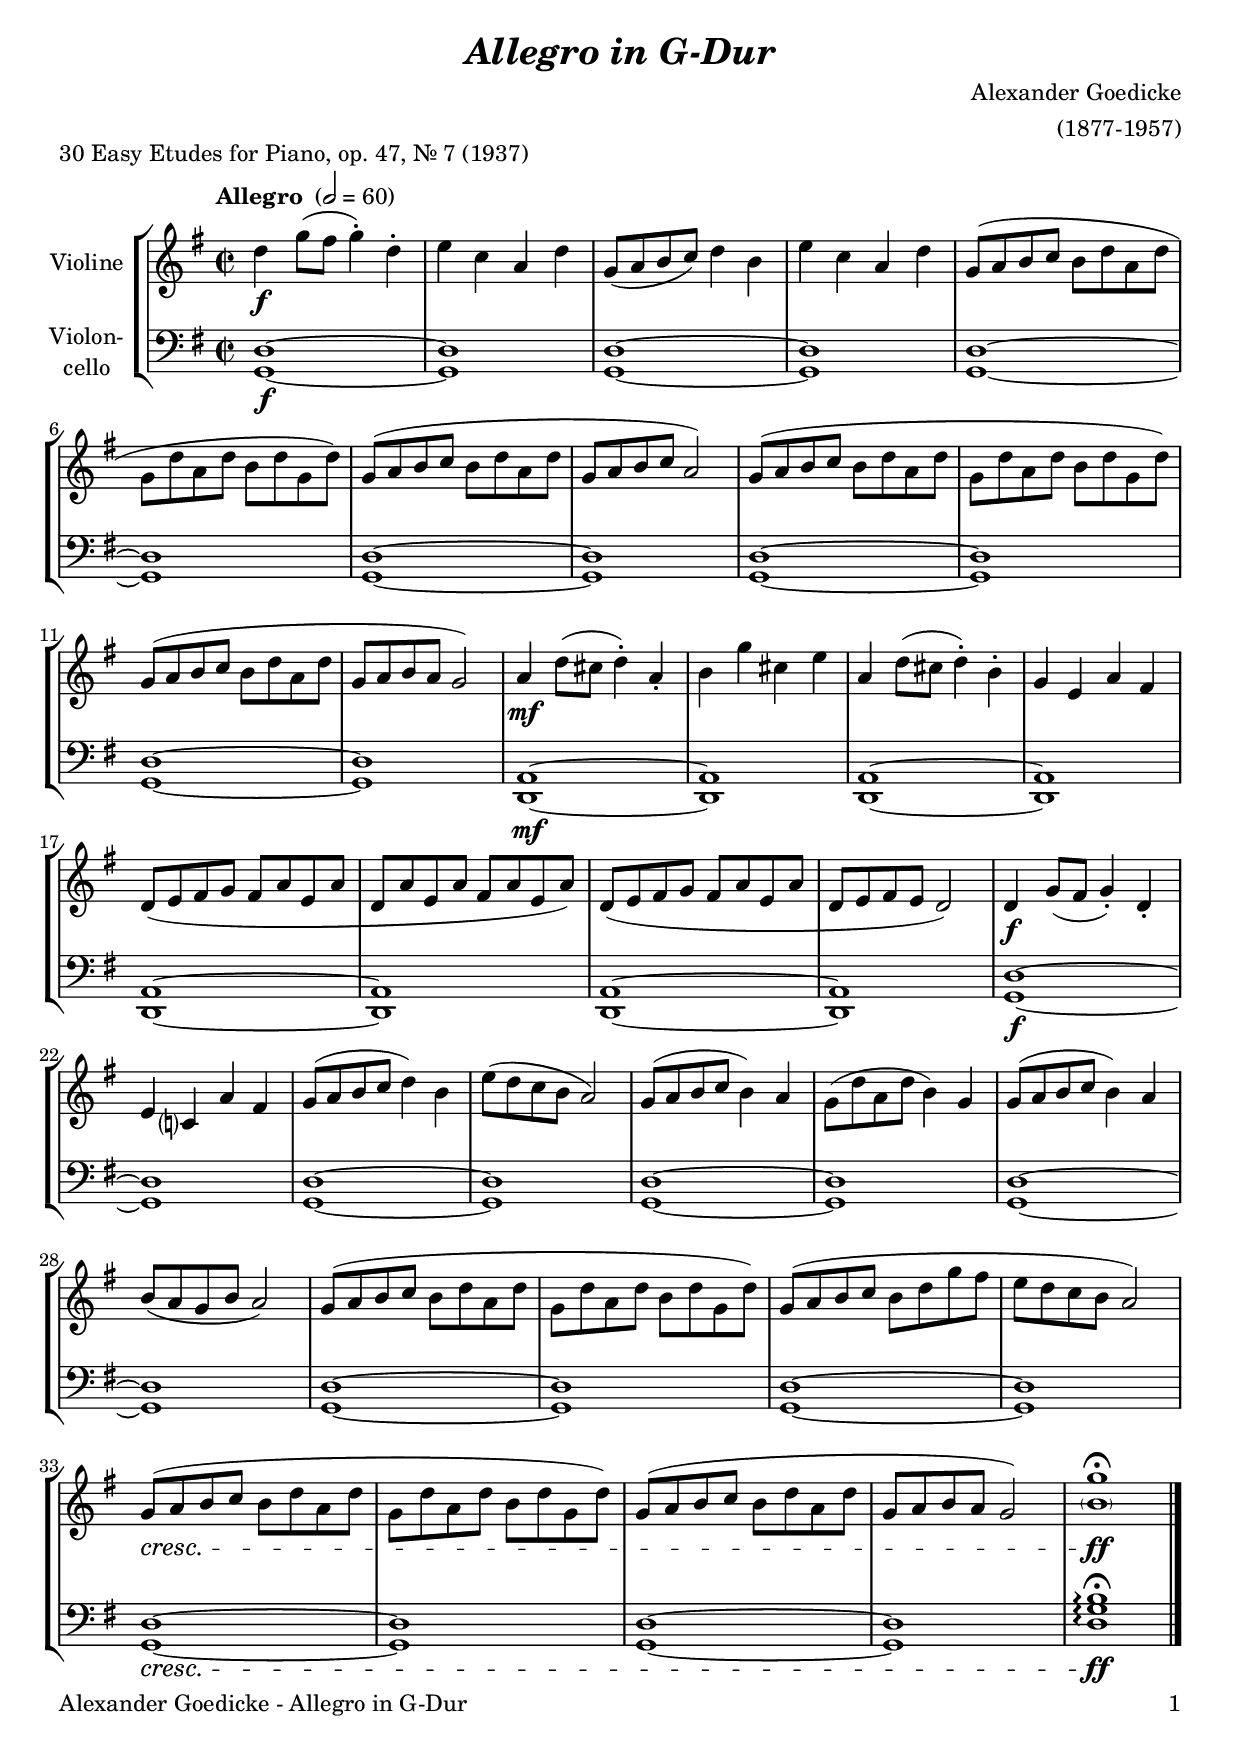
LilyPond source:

\version "2.18.2"
\include "deutsch.ly"
  
#(set-global-staff-size 20)

\header {
  title     = \markup \bold \italic "Allegro in G-Dur"
  composer  = "Alexander Goedicke"
  arranger  = "(1877-1957)"
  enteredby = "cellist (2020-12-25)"
  piece     = "30 Easy Etudes for Piano, op. 47, Nr. 7 (1937)"
}

voiceconsts = {
  \key g \major
  \time 2/2
  \clef "treble"
%  \numericTimeSignature
%  Set default beaming for all staves
%  \set Timing.beamExceptions = #'()
%  \set Timing.baseMoment     = #(ly:make-moment 1 4)
%  \set Timing.beatStructure  = #'(1 1 !)
  \tempo "Allegro " 2=60
}

mivl = "violin"
%miba = "pizzicato strings"
miba = "cello"

arco = \markup \italic "arco"
pizz = \markup \italic "pizz."
rall = \mark \markup \box \italic "rall."
rit  = \mark \markup \box \italic "rit."
simi = \markup \italic "simile"

va = \relative c'' {
  \voiceconsts

  d4\f g8( fis g4)-. d-.
  e c a d
  g,8( a h c) d4 h
  e c a d
  g,8( a h c h d a d
  g, d' a d h d g, d')

  g,( a h c h d a d
  g, a h c a2)
  g8( a h c h d a d
  g, d' a d h d g, d')
  g,( a h c h d a d
  g, a h a g2)

  a4\mf d8( cis d4)-. a-.
  h g' cis, e
  a, d8( cis d4)-. h-.
  g e a fis
  d8( e fis g fis a e a
  d, a' e a fis a e a)

  d,( e fis g fis a e a
  d, e fis e d2)
  d4\f g8( fis g4)-. d-.
  e c? a' fis
  g8( a h c d4) h
  e8( d c h a2)
  g8( a h c h4) a

  g8( d' a d h4) g
  g8( a h c h4) a
  h8( a g h a2)
  g8( a h c h d a d
  g, d' a d h d g, d')

  g,( a h c h d g fis
  e d c h a2)
  g8(\cresc a h c h d a d
  g, d' a d h d g, d')
  g,( a h c h d a d
  g, a h a g2)
  <\parenthesize h g'>1\fermata\ff \bar "|."
}

vb = \relative c {
  \voiceconsts
  \clef "bass"

  <g d'>1~\f
  <g d'>
  <g d'>~
  <g d'>
  <g d'>~
  <g d'>
  
  <g d'>~
  <g d'>
  <g d'>~
  <g d'>
  <g d'>~
  <g d'>

  <d a'>1~\mf
  <d a'>
  <d a'>~
  <d a'>
  <d a'>~
  <d a'>

  <d a'>~
  <d a'>
  <g d'>~\f
  <g d'>
  <g d'>~
  <g d'>
  <g d'>~
  
  <g d'>
  <g d'>~
  <g d'>
  <g d'>~
  <g d'>
  
  <g d'>~
  <g d'>
  <g d'>~\cresc
  <g d'>
  <g d'>~
  <g d'>
  <d' g h>1\arpeggio\fermata\ff \bar "|."
}


music = \new StaffGroup <<
      \new Staff {
	\set Staff.midiInstrument = \mivl
	\set Staff.instrumentName = \markup \center-column { "Violine" }
	\transpose g g { \va }
      }

      \new Staff {
	\set Staff.midiInstrument = \miba
	\set Staff.instrumentName = \markup \center-column { "Violon-" "cello" }
	\transpose g g { \vb }
      }
>>

\book {
   \paper {
    print-page-number = ##t
    print-first-page-number = ##t
    ragged-last-bottom = ##f
    oddHeaderMarkup = \markup \null
    evenHeaderMarkup = \markup \null
    oddFooterMarkup = \markup {
      \fill-line {
        \on-the-fly #print-page-number-check-first
        "Alexander Goedicke - Allegro in G-Dur" \fromproperty #'page:page-number-string
      }
    }
    evenFooterMarkup = \oddFooterMarkup
  } \score {
    \music
    \layout {}
  }

  \score {
    \unfoldRepeats \music

    \midi {
      \context {
        \Score
      }
    }
  }
}